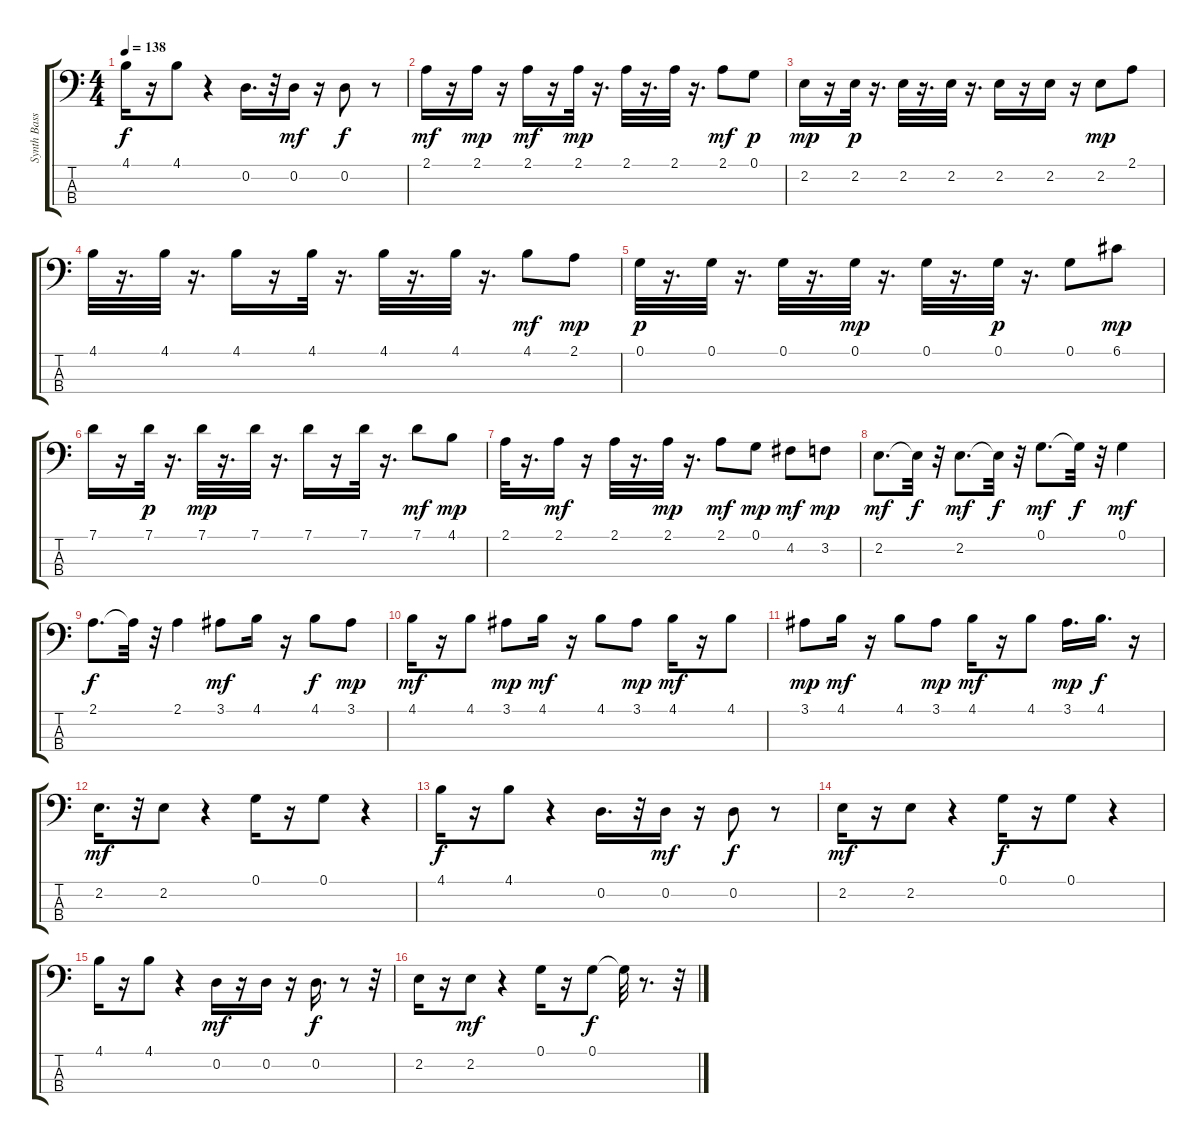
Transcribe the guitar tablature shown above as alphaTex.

\track ("Synth Bass" "Synth Bass") {instrument synthbass1}
\staff {score tabs}
\tuning (G2 D2 A1 E1) {hide}
\ts (4 4)
\tempo 138
\clef f4
\ks c
4.1.16{dy f} r.16 4.1.8 r.4 0.2.16{d} r.32 0.2.16{dy mf} r.16 0.2.8{dy f} r.8 |
2.1.16{dy mf} r.16 2.1.16{dy mp} r.16 2.1.16{dy mf} r.16 2.1.32{dy mp} r.16{d} 2.1.32 r.16{d} 2.1.32 r.16{d} 2.1.8{dy mf} 0.1.8{dy p} |
2.2.16{dy mp} r.16 2.2.32{dy p} r.16{d} 2.2.32 r.16{d} 2.2.32 r.16{d} 2.2.16 r.16 2.2.16 r.16 2.2.8{dy mp} 2.1.8 |
4.1.32 r.16{d} 4.1.32 r.16{d} 4.1.16 r.16 4.1.32 r.16{d} 4.1.32 r.16{d} 4.1.32 r.16{d} 4.1.8{dy mf} 2.1.8{dy mp} |
0.1.32{dy p} r.16{d} 0.1.32 r.16{d} 0.1.32 r.16{d} 0.1.32{dy mp} r.16{d} 0.1.32 r.16{d} 0.1.32{dy p} r.16{d} 0.1.8 6.1.8{dy mp} |
7.1.16 r.16 7.1.32{dy p} r.16{d} 7.1.32{dy mp} r.16{d} 7.1.32 r.16{d} 7.1.16 r.16 7.1.32 r.16{d} 7.1.8{dy mf} 4.1.8{dy mp} |
2.1.32 r.16{d} 2.1.16{dy mf} r.16 2.1.32 r.16{d} 2.1.32{dy mp} r.16{d} 2.1.8{dy mf} 0.1.8{dy mp} 4.2.8{dy mf} 3.2.8{dy mp} |
2.2.8{d dy mf} 2.2{t}.32{dy f} r.32 2.2.8{d dy mf} 2.2{t}.32{dy f} r.32 0.1.8{d dy mf} 0.1{t}.32{dy f} r.32 0.1.4{dy mf} |
2.1.8{d dy f} 2.1{t}.32 r.32 2.1.4 3.1.8{dy mf} 4.1.16 r.16 4.1.8{dy f} 3.1.8{dy mp} |
4.1.16{dy mf} r.16 4.1.8 3.1.8{dy mp} 4.1.16{dy mf} r.16 4.1.8 3.1.8{dy mp} 4.1.16{dy mf} r.16 4.1.8 |
3.1.8{dy mp} 4.1.16{dy mf} r.16 4.1.8 3.1.8{dy mp} 4.1.16{dy mf} r.16 4.1.8 3.1.16{d dy mp} 4.1.16{d dy f} r.16 |
2.2.16{d dy mf} r.32 2.2.8 r.4 0.1.16 r.16 0.1.8 r.4 |
4.1.16{dy f} r.16 4.1.8 r.4 0.2.16{d} r.32 0.2.16{dy mf} r.16 0.2.8{dy f} r.8 |
2.2.16{dy mf} r.16 2.2.8 r.4 0.1.16{dy f} r.16 0.1.8 r.4 |
4.1.16 r.16 4.1.8 r.4 0.2.16{dy mf} r.16 0.2.16 r.16 0.2.16{d dy f} r.8 r.32 |
2.2.16 r.16 2.2.8{dy mf} r.4 0.1.16 r.16 0.1.8{dy f} 0.1{t}.32 r.8{d} r.32
